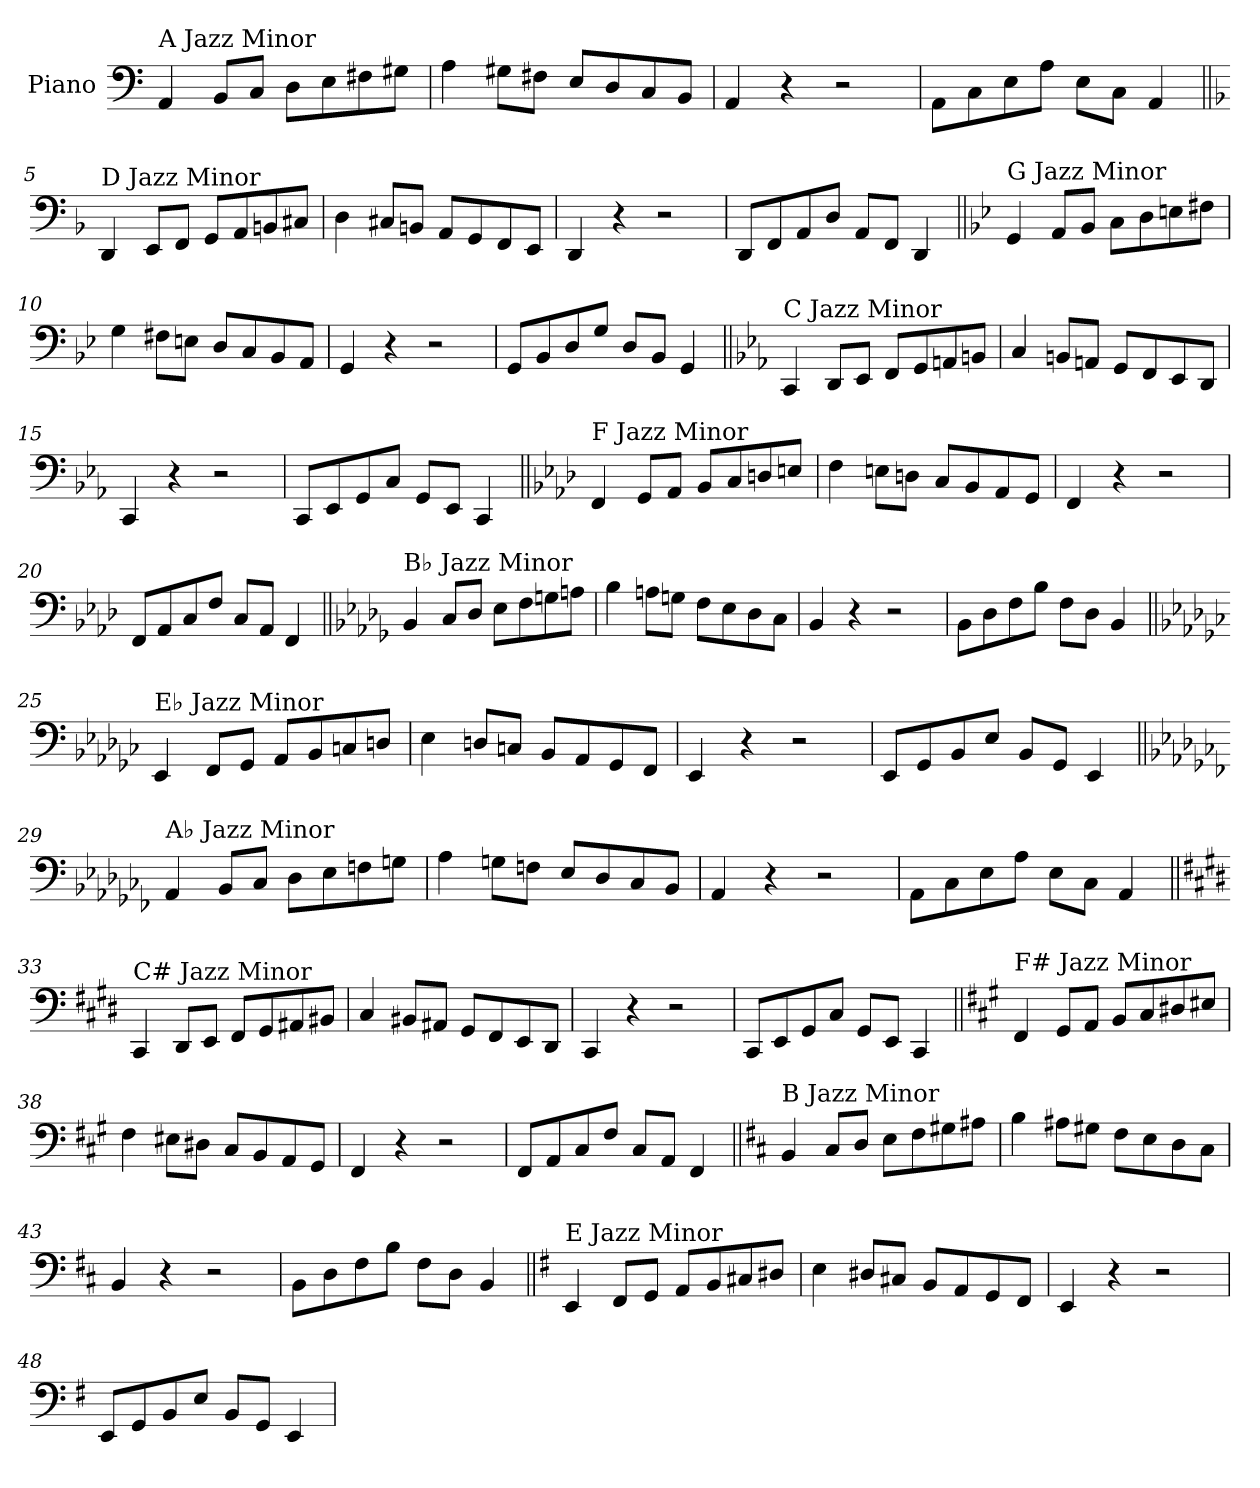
**kern
*part1
*staff1
*I"Piano
*I'Pno.
*clefF4
*k[]
=1
!LO:TX:a:t=A Jazz Minor
4AA/
8BB/L
8C/J
8D\L
8E\
8F#X\
8G#X\J
=2
4A\
8G#X\L
8F#X\J
8E/L
8D/
8C/
8BB/J
=3
4AA/
4r
2r
=4
8AA\L
8C\
8E\
8A\J
8E\L
8C\J
4AA/
!!LO:LB:g=z
=5||
*k[b-]
!LO:TX:a:t=D Jazz Minor
4DD/
8EE/L
8FF/J
8GG/L
8AA/
8BBn/
8C#X/J
=6
4D\
8C#X/L
8BBn/J
8AA/L
8GG/
8FF/
8EE/J
=7
4DD/
4r
2r
=8
8DD/L
8FF/
8AA/
8D/J
8AA/L
8FF/J
4DD/
!!LO:LB:g=z
=9||
*k[b-e-]
!LO:TX:a:t=G Jazz Minor
4GG/
8AA/L
8BB-/J
8C\L
8D\
8En\
8F#X\J
=10
4G\
8F#X\L
8En\J
8D/L
8C/
8BB-/
8AA/J
=11
4GG/
4r
2r
=12
8GG/L
8BB-/
8D/
8G/J
8D/L
8BB-/J
4GG/
!!LO:LB:g=z
=13||
*k[b-e-a-]
!LO:TX:a:t=C Jazz Minor
4CC/
8DD/L
8EE-/J
8FF/L
8GG/
8AAn/
8BBn/J
=14
4C/
8BBn/L
8AAn/J
8GG/L
8FF/
8EE-/
8DD/J
=15
4CC/
4r
2r
=16
8CC/L
8EE-/
8GG/
8C/J
8GG/L
8EE-/J
4CC/
!!LO:LB:g=z
=17||
*k[b-e-a-d-]
!LO:TX:a:t=F Jazz Minor
4FF/
8GG/L
8AA-/J
8BB-/L
8C/
8Dn/
8En/J
=18
4F\
8En\L
8Dn\J
8C/L
8BB-/
8AA-/
8GG/J
=19
4FF/
4r
2r
=20
8FF/L
8AA-/
8C/
8F/J
8C/L
8AA-/J
4FF/
!!LO:LB:g=z
=21||
*k[b-e-a-d-g-]
!LO:TX:a:t=B♭ Jazz Minor
4BB-/
8C/L
8D-/J
8E-\L
8F\
8Gn\
8An\J
=22
4B-\
8An\L
8Gn\J
8F\L
8E-\
8D-\
8C\J
=23
4BB-/
4r
2r
=24
8BB-\L
8D-\
8F\
8B-\J
8F\L
8D-\J
4BB-/
!!LO:LB:g=z
=25||
*k[b-e-a-d-g-c-]
!LO:TX:a:t=E♭ Jazz Minor
4EE-/
8FF/L
8GG-/J
8AA-/L
8BB-/
8Cn/
8Dn/J
=26
4E-\
8Dn/L
8Cn/J
8BB-/L
8AA-/
8GG-/
8FF/J
=27
4EE-/
4r
2r
=28
8EE-/L
8GG-/
8BB-/
8E-/J
8BB-/L
8GG-/J
4EE-/
!!LO:LB:g=z
=29||
*k[b-e-a-d-g-c-f-]
!LO:TX:a:t=A♭ Jazz Minor
4AA-/
8BB-/L
8C-/J
8D-\L
8E-\
8Fn\
8Gn\J
=30
4A-\
8Gn\L
8Fn\J
8E-/L
8D-/
8C-/
8BB-/J
=31
4AA-/
4r
2r
=32
8AA-\L
8C-\
8E-\
8A-\J
8E-\L
8C-\J
4AA-/
!!LO:LB:g=z
=33||
*k[f#c#g#d#]
!LO:TX:a:t=C# Jazz Minor
4CC#/
8DD#/L
8EE/J
8FF#/L
8GG#/
8AA#X/
8BB#X/J
=34
4C#/
8BB#X/L
8AA#X/J
8GG#/L
8FF#/
8EE/
8DD#/J
=35
4CC#/
4r
2r
=36
8CC#/L
8EE/
8GG#/
8C#/J
8GG#/L
8EE/J
4CC#/
!!LO:LB:g=z
=37||
*k[f#c#g#]
!LO:TX:a:t=F# Jazz Minor
4FF#/
8GG#/L
8AA/J
8BB/L
8C#/
8D#X/
8E#X/J
=38
4F#\
8E#X\L
8D#X\J
8C#/L
8BB/
8AA/
8GG#/J
=39
4FF#/
4r
2r
=40
8FF#/L
8AA/
8C#/
8F#/J
8C#/L
8AA/J
4FF#/
!!LO:LB:g=z
=41||
*k[f#c#]
!LO:TX:a:t=B Jazz Minor
4BB/
8C#/L
8D/J
8E\L
8F#\
8G#X\
8A#X\J
=42
4B\
8A#X\L
8G#X\J
8F#\L
8E\
8D\
8C#\J
=43
4BB/
4r
2r
=44
8BB\L
8D\
8F#\
8B\J
8F#\L
8D\J
4BB/
!!LO:LB:g=z
=45||
*k[f#]
!LO:TX:a:t=E Jazz Minor
4EE/
8FF#/L
8GG/J
8AA/L
8BB/
8C#X/
8D#X/J
=46
4E\
8D#X/L
8C#X/J
8BB/L
8AA/
8GG/
8FF#/J
=47
4EE/
4r
2r
=48
8EE/L
8GG/
8BB/
8E/J
8BB/L
8GG/J
4EE/
=
*-
